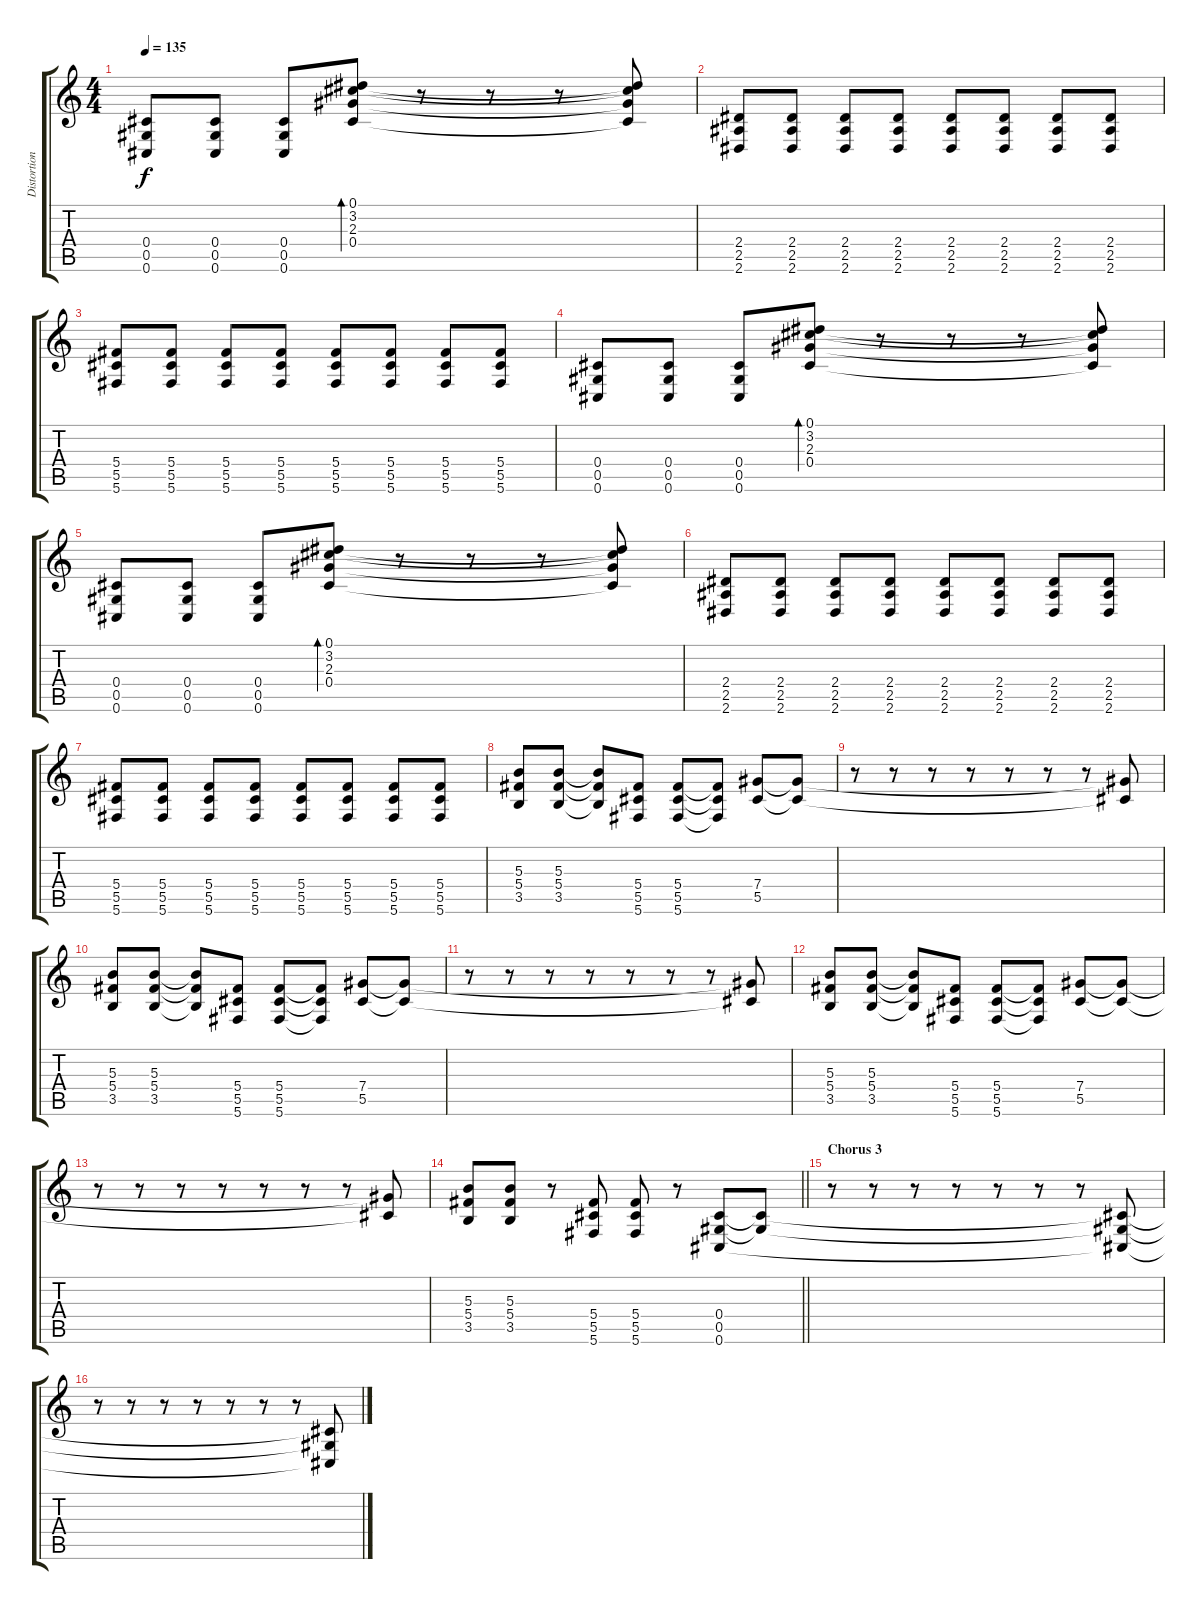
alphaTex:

\track ("Distortion 1" "Distortion") {instrument distortionguitar}
\staff {score tabs}
\tuning (Eb4 Bb3 Gb3 Db3 Ab2 Db2) {hide}
\ts (4 4)
\tempo 135
\clef g2
\ks c
(0.4 0.5 0.6).8{dy f} (0.4 0.5 0.6).8 (0.4 0.5 0.6).8 (0.1 3.2 2.3 0.4).8{bd 480} r.8 r.8 r.8 (0.1{t} 3.2{t} 2.3{t} 0.4{t}).8 |
(2.4 2.5 2.6).8 (2.4 2.5 2.6).8 (2.4 2.5 2.6).8 (2.4 2.5 2.6).8 (2.4 2.5 2.6).8 (2.4 2.5 2.6).8 (2.4 2.5 2.6).8 (2.4 2.5 2.6).8 |
(5.4 5.5 5.6).8 (5.4 5.5 5.6).8 (5.4 5.5 5.6).8 (5.4 5.5 5.6).8 (5.4 5.5 5.6).8 (5.4 5.5 5.6).8 (5.4 5.5 5.6).8 (5.4 5.5 5.6).8 |
(0.4 0.5 0.6).8 (0.4 0.5 0.6).8 (0.4 0.5 0.6).8 (0.1 3.2 2.3 0.4).8{bd 480} r.8 r.8 r.8 (0.1{t} 3.2{t} 2.3{t} 0.4{t}).8 |
(0.4 0.5 0.6).8 (0.4 0.5 0.6).8 (0.4 0.5 0.6).8 (0.1 3.2 2.3 0.4).8{bd 480} r.8 r.8 r.8 (0.1{t} 3.2{t} 2.3{t} 0.4{t}).8 |
(2.4 2.5 2.6).8 (2.4 2.5 2.6).8 (2.4 2.5 2.6).8 (2.4 2.5 2.6).8 (2.4 2.5 2.6).8 (2.4 2.5 2.6).8 (2.4 2.5 2.6).8 (2.4 2.5 2.6).8 |
(5.4 5.5 5.6).8 (5.4 5.5 5.6).8 (5.4 5.5 5.6).8 (5.4 5.5 5.6).8 (5.4 5.5 5.6).8 (5.4 5.5 5.6).8 (5.4 5.5 5.6).8 (5.4 5.5 5.6).8 |
(5.3 5.4 3.5).8 (5.3 5.4 3.5).8 (5.3{t} 5.4{t} 3.5{t}).8 (5.4 5.5 5.6).8 (5.4 5.5 5.6).8 (5.4{t} 5.5{t} 5.6{t}).8 (7.4 5.5).8 (7.4{t} 5.5{t}).8 |
r.8 r.8 r.8 r.8 r.8 r.8 r.8 (7.4{t} 5.5{t}).8 |
(5.3 5.4 3.5).8 (5.3 5.4 3.5).8 (5.3{t} 5.4{t} 3.5{t}).8 (5.4 5.5 5.6).8 (5.4 5.5 5.6).8 (5.4{t} 5.5{t} 5.6{t}).8 (7.4 5.5).8 (7.4{t} 5.5{t}).8 |
r.8 r.8 r.8 r.8 r.8 r.8 r.8 (7.4{t} 5.5{t}).8 |
(5.3 5.4 3.5).8 (5.3 5.4 3.5).8 (5.3{t} 5.4{t} 3.5{t}).8 (5.4 5.5 5.6).8 (5.4 5.5 5.6).8 (5.4{t} 5.5{t} 5.6{t}).8 (7.4 5.5).8 (7.4{t} 5.5{t}).8 |
r.8 r.8 r.8 r.8 r.8 r.8 r.8 (7.4{t} 5.5{t}).8 |
\barLineRight lightlight
(5.3 5.4 3.5).8 (5.3 5.4 3.5).8 r.8 (5.4 5.5 5.6).8 (5.4 5.5 5.6).8 r.8 (0.4 0.5 0.6).8 (0.4{t} 0.5{t}).8 |
\section ("" "Chorus 3")
r.8 r.8 r.8 r.8 r.8 r.8 r.8 (0.4{t} 0.5{t} 0.6{t}).8 |
r.8 r.8 r.8 r.8 r.8 r.8 r.8 (0.4{t} 0.5{t} 0.6{t}).8
